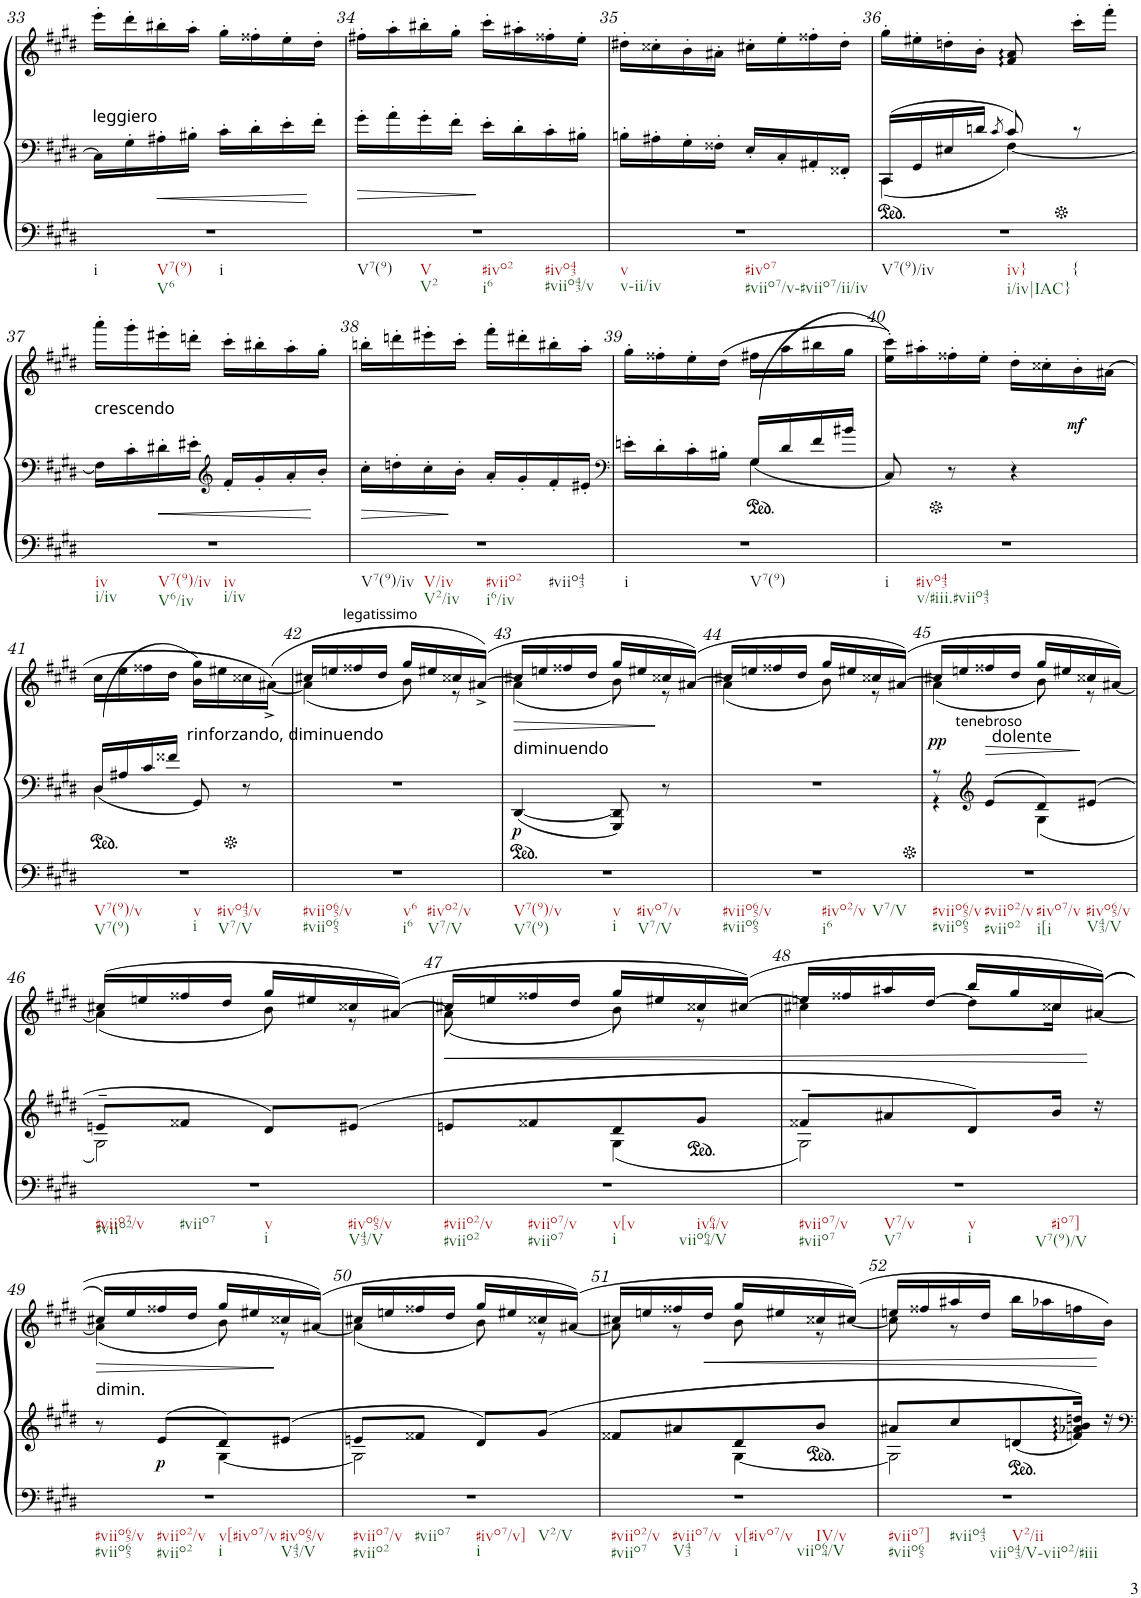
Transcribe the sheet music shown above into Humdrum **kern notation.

**kern	**kern	**dynam
*part1	*part1	*part1
*staff2	*staff1	*staff1/2
*I"Klavier	*	*
*I'Klav.	*	*
!!LO:PB:g=z
*clefF4	*clefG2	*
*k[f#c#g#d#]	*k[f#c#g#d#]	*
*E:	*E:	*
*M2/4	*M2/4	*
=33	=33	=33
!LO:TX:a:t=leggiero	!	!
16C#\LL]	16eee'\LL	.
16G#'\	16ddd#'\	.
16A#X'\	16bb#X'\	.
16B#X'\JJ	16aa'\JJ	.
16c#'\LL	16gg#'\LL	.
16d#'\	16ff##X'\	.
16e'\	16ee'\	.
16f#'\JJ	16dd#'\JJ	.
=34	=34	=34
16g#'\LL	16ff#X'\LL	.
16a'\	16aa'\	.
16g#'\	16bb#X'\	.
16f#'\JJ	16gg#'\JJ	.
16e'\LL	16ccc#'\LL	.
16d#'\	16aa#X'\	.
16c#'\	16ff##X'\	.
16B#X'\JJ	16ee'\JJ	.
=35	=35	=35
16Bn'\LL	16dd#X'\LL	.
16A#X'\	16cc##X'\	.
16G#'\	16b'\	.
16F##X'\JJ	16a#X'\JJ	.
16E'/LL	16cc#X'\LL	.
16C#'/	16ee'\	.
16AA#X'/	16ff##X'\	.
16FF##X'/JJ	16dd#'\JJ	.
=36	=36	=36
*^	*	*
16CC#/LL	4CC#\	16gg#'\LL	.
16GG#/	.	16ee#X'\	.
16E#X/	.	16ddn'\	.
16dn/JJ	.	16b'\JJ	.
8qc#/	.	.	.
8c#/	[4F#\	8f#/ 8a/	.
8r	.	16ccc#'\LL	.
.	.	16fff#'\JJ	.
*v	*v	*	*
!!LO:LB:g=z
=37	=37	=37
!LO:TX:a:t=crescendo	!	!
16F#\LL]	16aaa'\LL	.
16c#'\	16ggg#'\	.
16d#X'\	16eee#X'\	.
16e#X'\JJ	16dddn'\JJ	.
*clefG2	*	*
16f#'/LL	16ccc#'\LL	.
16g#'/	16bb#X'\	.
16a'/	16aa'\	.
16b'/JJ	16gg#'\JJ	.
=38	=38	=38
16cc#'\LL	16bbn'\LL	.
16ddn'\	16dddn'\	.
16cc#'\	16eee#X'\	.
16b'\JJ	16ccc#'\JJ	.
16a'/LL	16fff#'\LL	.
16g#'/	16ddd#X'\	.
16f#'/	16bb#X'\	.
16e#X'/JJ	16aa'\JJ	.
=39	=39	=39
*clefF4	*	*
*^	*	*
16en'\LL	4ryy	16gg#'\LL	.
16d#'\	.	16ff##X'\	.
16c#'\	.	16ee'\	.
16B#X'\JJ	.	(16dd#\JJ	.
(16G#/LL	4G#\	16ff#X\LL	.
16d#/	.	16aa\	.
16f#/	.	16bb#X\	.
16b#X/JJ	.	16gg#\JJ	.
*v	*v	*	*
=40	=40	=40
8C#/	16ee\' 16ccc#\'LL))	.
.	16aa#X'\	.
8r	16ff##X'\	.
.	16ee'\JJ	.
4r	16dd#'\LL	.
.	16cc##X'\	.
!	!	!LO:DY:b
.	16b'\	mf
.	(16a#X\JJ	.
!!LO:LB:g=z
=41	=41	=41
*^	*^	*
16D#/LL	4D#\	16cc#\LL	4..ryy	.
16A#X/	.	16ee\	.	.
16c#/	.	16ff##X\	.	.
16f##X/JJ	.	16dd#\JJ	.	.
!LO:TX:a:t=rinforzando, diminuendo	!	!	!	!
8GG#/	4ryy	(16b\ 16gg#\LL	.	.
.	.	16ee#X\	.	.
8r	.	16cc##X\	.	.
.	.	(>[16a#X^<\JJ)	16a#X	.
*v	*v	*	*	*
=42	=42	=42	=42
!	!LO:TX:a:t=legatissimo	!	!
2r	16cc#X/LL	(4a#\]	.
.	16een/	.	.
.	16ff##X/	.	.
.	16dd#/JJ	.	.
.	16gg#/LL	8b\)	.
.	16ee#X/	.	.
.	16cc##X/	8r	.
.	([16a#X^</JJ)	.	.
=43	=43	=43	=43
!LO:TX:a:t=diminuendo	!	!	!
!	!	!	!LO:HP:b
!	!	!	!LO:DY:n=1:b=2
[4DD#/	16cc#X/LL	(4a#\]	> p
.	16een/	.	.
.	16ff##X/	.	.
.	16dd#/JJ	.	.
8GGG#/ 8DD#/]	16gg#/LL	8b\)	.
.	16ee#X/	.	.
8r	16cc##X/	8r	]
.	([16a#X/JJ)	.	.
=44	=44	=44	=44
2r	16cc#X/LL	(4a#\]	.
.	16een/	.	.
.	16ff##X/	.	.
.	16dd#/JJ	.	.
.	16gg#/LL	8b\)	.
.	16ee#X/	.	.
.	16cc##X/	8r	.
.	([16a#X/JJ)	.	.
=45	=45	=45	=45
*^	*	*	*
!LO:TX:a:t=dolente	!	!	!	!
!	!	!	!	!LO:DY:a=2
8r	4r	16cc#X/LL	(4a#\]	pp
!	!	!LO:TX:b:t=tenebroso	!	!
.	.	16een/	.	.
*clefG2	*	*	*	*
8e/L	.	16ff##X/	.	.
.	.	16dd#/JJ	.	.
8d#/	4G#\	16gg#/LL	8b\)	.
.	.	16ee#X/	.	.
8e#X/J	.	16cc##X/	8r	.
.	.	[<16a#X/JJ)	.	.
!!LO:LB:g=z	!!
=46	=46	=46	=46	=46
!	!	!	!	!LO:HP:b=2
8en~/L	2G#\	(16cc#X/LL	(4a#\]	>
.	.	16een/	.	.
8f##X/J	.	16ff##X/	.	.
.	.	16dd#/JJ	.	.
8d#/L	.	16gg#/LL	8b\)	.
.	.	16ee#X/	.	.
8e#X/J	.	16cc##X/	8r	.
.	.	([16a#X/JJ)	.	.
=47	=47	=47	=47	=47
!	!	!	!	!LO:HP:b
8en/L	4ryy	16cc#X/LL	(8a#\]	<
.	.	16een/	.	.
8f##X/	.	16ff##X/	8ryy	.
.	.	16dd#/JJ	.	.
8d#/	4G#\	16gg#/LL	8b\)	.
.	.	16ee#X/	.	.
8g#/J	.	16cc##X/	8r	.
.	.	([16cc#X/JJ)	.	.
=48	=48	=48	=48	=48
8f##X~/L	2G#\	16een/LL	4cc#X\]	.
.	.	16ff##X/	.	.
8a#X/	.	16aa#X/	.	.
.	.	[16dd#/JJ	.	.
8d#/	.	16bb/LL	8dd#\L]	.
.	.	16gg#/	.	.
16b/Jk	.	16cc##X/	16cc##X\Jk	.
16r	.	(([16a#X/JJ)	16ryy	]
!!LO:LB:g=z	!!
=49	=49	=49	=49	=49
!LO:TX:a:t=dimin.	!	!	!	!
!	!	!	!	!LO:HP:b
8r	4ryy	16cc#X/LL)	(4a#\]	>
.	.	16ee/	.	.
!	!	!	!	!LO:DY:b=2
8e/L	.	16ff##X/	.	p
.	.	16dd#/JJ	.	.
8d#/	[4G#\	16gg#/LL	8b\)	.
.	.	16ee#X/	.	.
8e#X/J	.	16cc##X/	8r	[
.	.	([<16a#X/JJ)	.	.
=50	=50	=50	=50	=50
8en/L	2G#\]	16cc#X/LL	(4a#\]	.
.	.	16een/	.	.
8f##X/J	.	16ff##X/	.	.
.	.	16dd#/JJ	.	.
8d#/L	.	16gg#/LL	8b\)	.
.	.	16ee#X/	.	.
8g#/J	.	16cc##X/	8r	.
.	.	([<16a#X/JJ)	.	.
=51	=51	=51	=51	=51
8f##X/L	4ryy	16cc#X/LL	8a#\]	.
.	.	16een/	.	.
8a#X/	.	16ff##X/	8r	.
.	.	16dd#/JJ	.	.
8d#/	[4G#\	16gg#/LL	8b\	.
.	.	16ee#X/	.	.
8b/J	.	16cc##X/	8r	.
.	.	([<16cc#X/JJ)	.	.
=52	=52	=52	=52	=52
8a#X/L	2G#\]	16een/LL	8cc#\]	.
.	.	16ff##X/	.	.
8cc#/	.	16aa#X/	8r	.
.	.	16dd#/JJ	.	.
8dn/	.	16bb\LL	4ryy	.
.	.	16aa-X\	.	.
16fn/ 16a-X/ 16b/ 16ddn/Jk	.	16ffn\	.	.
16r	.	16b\JJ)	.	]
*v	*v	*	*	*
*	*v	*v	*
=	=	=
*-	*-	*-
